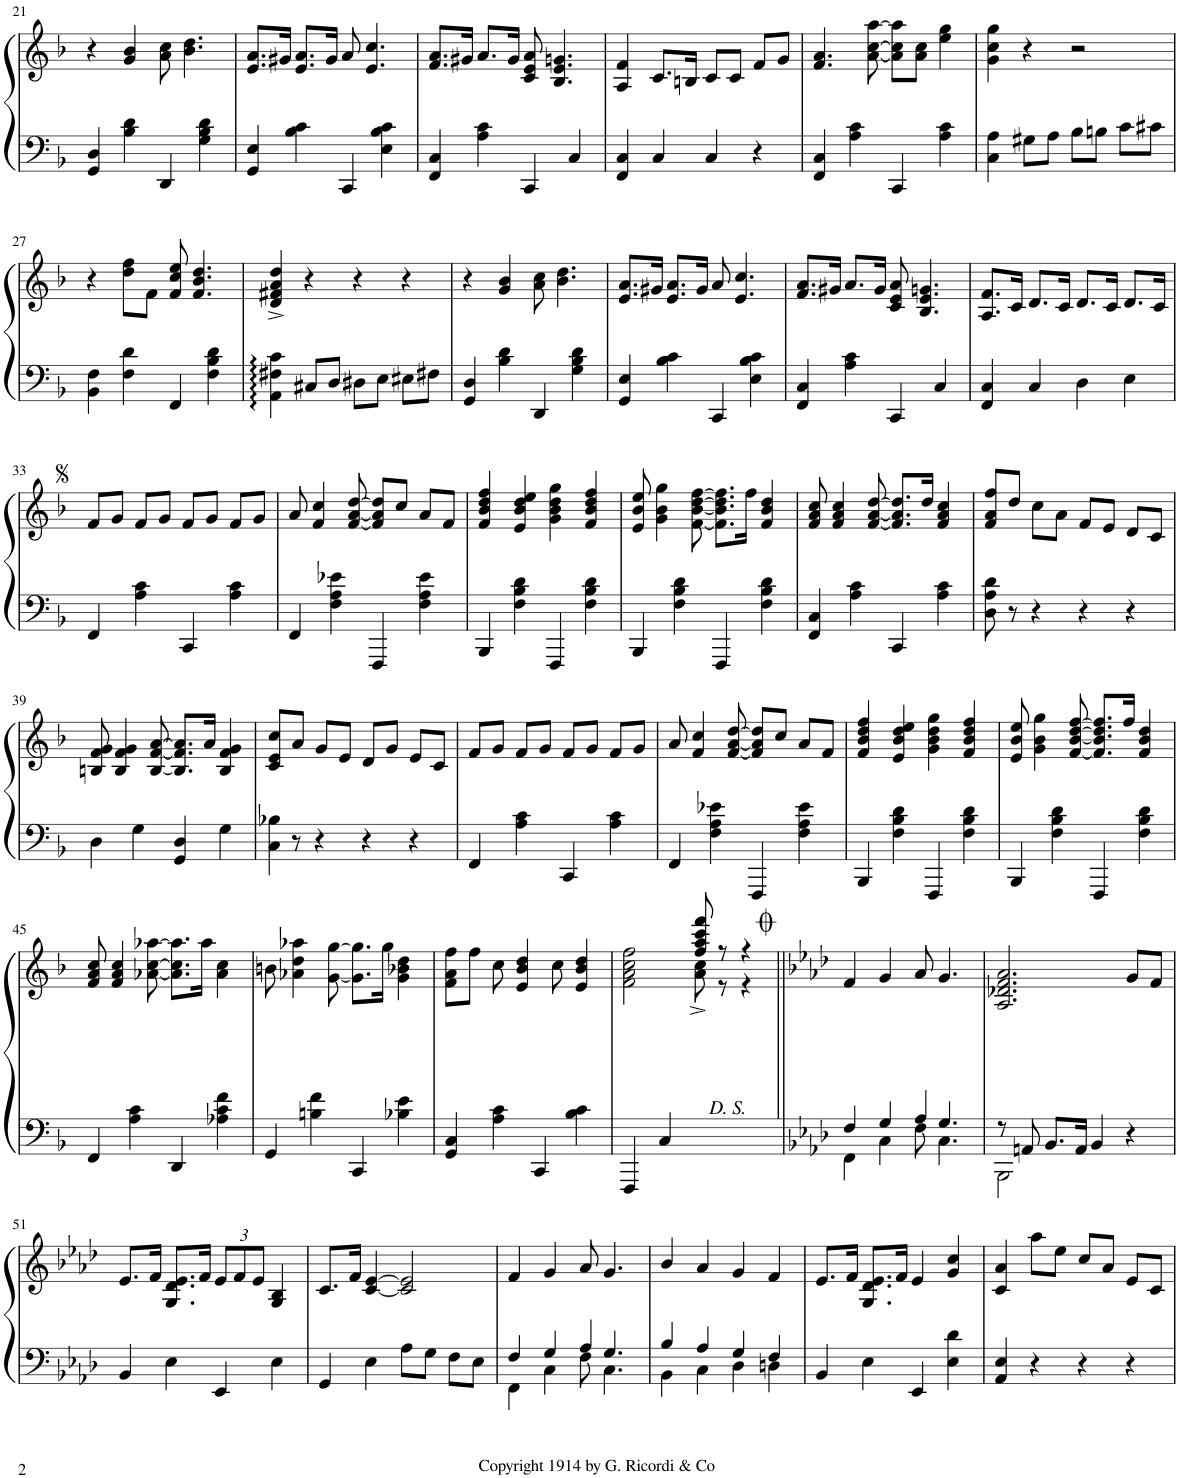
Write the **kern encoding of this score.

**kern	**kern
*part1	*part1
*staff2	*staff1
*I"Piano	*
*I'Pno.	*
!!LO:PB:g=z
*clefF4	*clefG2
*k[b-]	*k[b-]
*M4/4	*M4/4
*met(c)	*met(c)
=21	=21
4GG/ 4D/	4r
4B-\ 4d\	4g/ 4b-/
4DD/	8a\ 8cc\
.	4.b-\ 4.dd\
4G\ 4B-\ 4d\	.
=22	=22
4GG/ 4E/	8.e/ 8.a/L
.	16g#X/Jk
4B-\ 4c\	8.e/ 8.a/L
.	16g#/Jk
4CC/	8a/
.	4.e/ 4.cc/
4E\ 4B-\ 4c\	.
=23	=23
4FF/ 4C/	8.f/ 8.a/L
.	16g#X/Jk
4A\ 4c\	8.a/L
.	16g#/Jk
4CC/	8c/ 8e/ 8a/
.	4.B-/ 4.e/ 4.gn/
4C/	.
=24	=24
4FF/ 4C/	4A/ 4f/
4C/	8.c/L
.	16Bn/Jk
4C/	8c/L
.	8c/J
4r	8f/L
.	8g/J
=25	=25
4FF/ 4C/	4.f/ 4.a/
4A\ 4c\	.
.	[8a\ [8cc\ [8aa\
4CC/	8a\] 8cc\] 8aa\]L
.	8a\ 8cc\J
4A\ 4c\	4ee\ 4gg\
=26	=26
4C\ 4A\	4g\ 4cc\ 4gg\
8G#X\L	4r
8A\J	.
8B-\L	2r
8Bn\J	.
8c\L	.
8c#X\J	.
!!LO:LB:g=z
=27	=27
4BB-\ 4F\	4r
4F\ 4d\	8dd\ 8ff\L
.	8f\J
4FF/	8f/ 8cc/ 8ee/
.	4.f/ 4.b-/ 4.dd/
4F\ 4B-\ 4d\	.
=28	=28
4AA\ 4F#X\ 4c\	4d/^ 4f#X/^ 4a/^ 4dd/^
8C#X/L	4r
8D/J	.
8D#X\L	4r
8E\J	.
8E#X\L	4r
8F#X\J	.
=29	=29
4GG/ 4D/	4r
4B-\ 4d\	4g/ 4b-/
4DD/	8a\ 8cc\
.	4.b-\ 4.dd\
4G\ 4B-\ 4d\	.
=30	=30
4GG/ 4E/	8.e/ 8.a/L
.	16g#X/Jk
4B-\ 4c\	8.e/ 8.a/L
.	16g#/Jk
4CC/	8a/
.	4.e/ 4.cc/
4E\ 4B-\ 4c\	.
=31	=31
4FF/ 4C/	8.f/ 8.a/L
.	16g#X/Jk
4A\ 4c\	8.a/L
.	16g#/Jk
4CC/	8c/ 8e/ 8a/
.	4.B-/ 4.e/ 4.gn/
4C/	.
=32	=32
4FF/ 4C/	8.A/ 8.f/L
.	16c/Jk
4C/	8.d/L
.	16c/Jk
4D\	8.d/L
.	16c/Jk
4E\	8.d/L
.	16c/Jk
!!LO:LB:g=z
=33	=33
4FF/	8f/L
.	8g/J
4A\ 4c\	8f/L
.	8g/J
4CC/	8f/L
.	8g/J
4A\ 4c\	8f/L
.	8g/J
=34	=34
4FF/	8a/
.	4f/ 4cc/
4F\ 4A\ 4e-X\	.
.	[8f/ [8a/ [8dd/
4FFF/	8f/] 8a/] 8dd/]L
.	8cc/J
4F\ 4A\ 4e-\	8a/L
.	8f/J
=35	=35
4BBB-/	4f/ 4b-/ 4dd/ 4ff/
4F\ 4B-\ 4d\	4e/ 4b-/ 4dd/ 4ee/
4FFF/	4g\ 4b-\ 4dd\ 4gg\
4F\ 4B-\ 4d\	4f/ 4b-/ 4dd/ 4ff/
=36	=36
4BBB-/	8e/ 8b-/ 8ee/
.	4g\ 4b-\ 4gg\
4F\ 4B-\ 4d\	.
.	[8f\ [8b-\ [8dd\ [8ff\
4FFF/	8.f\] 8.b-\] 8.dd\] 8.ff\]L
.	16ff\Jk
4F\ 4B-\ 4d\	4f/ 4b-/ 4dd/
=37	=37
4FF/ 4C/	8f/ 8a/ 8cc/
.	4f/ 4a/ 4cc/
4A\ 4c\	.
.	[8f/ [8a/ [8dd/
4CC/	8.f/] 8.a/] 8.dd/]L
.	16dd/Jk
4A\ 4c\	4f/ 4a/ 4cc/
=38	=38
8D\ 8A\ 8d\	8f/ 8a/ 8ff/L
8r	8dd/J
4r	8cc\L
.	8a\J
4r	8f/L
.	8e/J
4r	8d/L
.	8c/J
!!LO:LB:g=z
=39	=39
4D\	8Bn/ 8f/ 8g/
.	4B/ 4f/ 4g/
4G\	.
.	[8B/ [8f/ [8a/
4GG/ 4D/	8.B/] 8.f/] 8.a/]L
.	16a/Jk
4G\	4B/ 4f/ 4g/
=40	=40
8C\ 8B-X\	8c/ 8e/ 8cc/L
8r	8a/J
4r	8g/L
.	8e/J
4r	8d/L
.	8g/J
4r	8e/L
.	8c/J
=41	=41
4FF/	8f/L
.	8g/J
4A\ 4c\	8f/L
.	8g/J
4CC/	8f/L
.	8g/J
4A\ 4c\	8f/L
.	8g/J
=42	=42
4FF/	8a/
.	4f/ 4cc/
4F\ 4A\ 4e-X\	.
.	[8f/ [8a/ [8dd/
4FFF/	8f/] 8a/] 8dd/]L
.	8cc/J
4F\ 4A\ 4e-\	8a/L
.	8f/J
=43	=43
4BBB-/	4f/ 4b-/ 4dd/ 4ff/
4F\ 4B-\ 4d\	4e/ 4b-/ 4dd/ 4ee/
4FFF/	4g\ 4b-\ 4dd\ 4gg\
4F\ 4B-\ 4d\	4f/ 4b-/ 4dd/ 4ff/
=44	=44
4BBB-/	8e/ 8b-/ 8ee/
.	4g\ 4b-\ 4gg\
4F\ 4B-\ 4d\	.
.	[8f/ [8b-/ [8dd/ [8ff/
4FFF/	8.f/] 8.b-/] 8.dd/] 8.ff/]L
.	16ff/Jk
4F\ 4B-\ 4d\	4f/ 4b-/ 4dd/
!!LO:LB:g=z
=45	=45
4FF/	8f/ 8a/ 8cc/
.	4f/ 4a/ 4cc/
4A\ 4c\	.
.	[8a-X\ [8cc\ [8aa-X\
4DD/	8.a-\] 8.cc\] 8.aa-\]L
.	16aa-\Jk
4A-X\ 4c\ 4f\	4a-\ 4cc\
=46	=46
4GG/	8bn\
.	4a-X\ 4dd\ 4aa-X\
4Bn\ 4f\	.
.	[8g\ [8gg\
4CC/	8.g\] 8.gg\]L
.	16gg\Jk
4B-X\ 4e\	4g\ 4b-X\ 4dd\
=47	=47
4GG/ 4C/	8f\ 8a\ 8ff\L
.	8ff\J
4A\ 4c\	8cc\
.	4e/ 4b-/ 4dd/
4CC/	.
.	8cc\
4B-\ 4c\	4e/ 4b-/ 4dd/
=48	=48
*	*^
4FFF/	2f\ 2a\ 2cc\ 2ff\	2ryy
4C/	.	.
2ryy	8ff/ 8aa/ 8ccc/ 8fff/	8a\^ 8cc\^
.	8r	8r
.	4r	4r
*	*v	*v
=49||	=49||
*k[b-e-a-d-]	*k[b-e-a-d-]
*^	*
4F/	4FF\	4f/
4G/	4C\	4g/
8A-/	8F\	8a-/
4.G/	4.C\	4.g/
=50	=50	=50
8r	2BBB-\	2.A-/ 2.d-X/ 2.f/ 2.a-/
8AAn/	.	.
8.BB-/L	.	.
16AA/Jk	.	.
4BB-/	2ryy	.
4r	.	8g/L
.	.	8f/J
*v	*v	*
!!LO:LB:g=z
=51	=51
4BB-/	8.e-/L
.	16f/Jk
4E-\	8.G/ 8.d-/ 8.e-/L
.	16f/Jk
*	*Xbrackettup
4EE-/	12e-/L
.	12f/
.	12e-/J
4E-\	4G/ 4B-/
=52	=52
4GG/	8.c/L
.	16f/Jk
4E-\	[4c/ [4e-/
8A-\L	2c/] 2e-/]
8G\J	.
8F\L	.
8E-\J	.
=53	=53
*^	*
4F/	4FF\	4f/
4G/	4C\	4g/
8A-/	8F\	8a-/
4.G/	4.C\	4.g/
=54	=54	=54
4B-/	4BB-\	4b-/
4A-/	4C\	4a-/
4G/	4D-\	4g/
4F/	4Dn\	4f/
*v	*v	*
=55	=55
4BB-/	8.e-/L
.	16f/Jk
4E-\	8.G/ 8.d-/ 8.e-/L
.	16f/Jk
4EE-/	4e-/
4E-\ 4d-\	4g/ 4cc/
=56	=56
4AA-/ 4E-/	4c/ 4a-/
4r	8aa-\L
.	8ee-\J
4r	8cc/L
.	8a-/J
4r	8e-/L
.	8c/J
=	=
*-	*-
